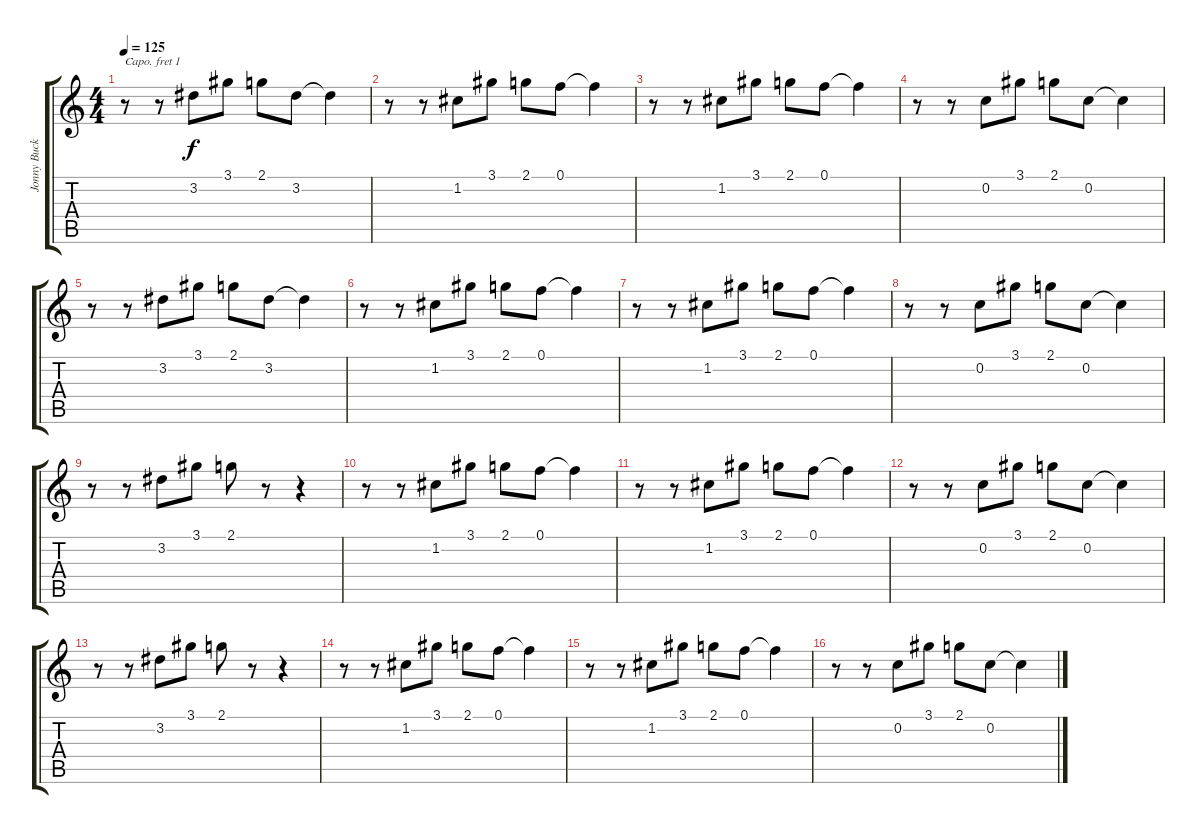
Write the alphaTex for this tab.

\track ("Jonny Buckland" "Jonny Buck") {instrument acousticguitarsteel}
\staff {score tabs}
\capo 1
\tuning (E4 B3 G3 D3 A2 E2) {hide}
\ts (4 4)
\tempo 125
\clef g2
\ks c
r.8{dy f} r.8 3.2.8 3.1.8 2.1.8 3.2.8 3.2{t}.4 |
r.8 r.8 1.2.8 3.1.8 2.1.8 0.1.8 0.1{t}.4 |
r.8 r.8 1.2.8 3.1.8 2.1.8 0.1.8 0.1{t}.4 |
r.8 r.8 0.2.8 3.1.8 2.1.8 0.2.8 0.2{t}.4 |
r.8 r.8 3.2.8 3.1.8 2.1.8 3.2.8 3.2{t}.4 |
r.8 r.8 1.2.8 3.1.8 2.1.8 0.1.8 0.1{t}.4 |
r.8 r.8 1.2.8 3.1.8 2.1.8 0.1.8 0.1{t}.4 |
r.8 r.8 0.2.8 3.1.8 2.1.8 0.2.8 0.2{t}.4 |
r.8{volume 6} r.8 3.2.8 3.1.8 2.1.8 r.8 r.4 |
r.8 r.8 1.2.8 3.1.8 2.1.8 0.1.8 0.1{t}.4 |
r.8 r.8 1.2.8 3.1.8 2.1.8 0.1.8 0.1{t}.4 |
r.8 r.8 0.2.8 3.1.8 2.1.8 0.2.8 0.2{t}.4 |
r.8{volume 4} r.8 3.2.8 3.1.8 2.1.8 r.8 r.4 |
r.8 r.8 1.2.8 3.1.8 2.1.8 0.1.8 0.1{t}.4 |
r.8 r.8 1.2.8 3.1.8 2.1.8 0.1.8 0.1{t}.4 |
r.8 r.8 0.2.8 3.1.8 2.1.8 0.2.8 0.2{t}.4
